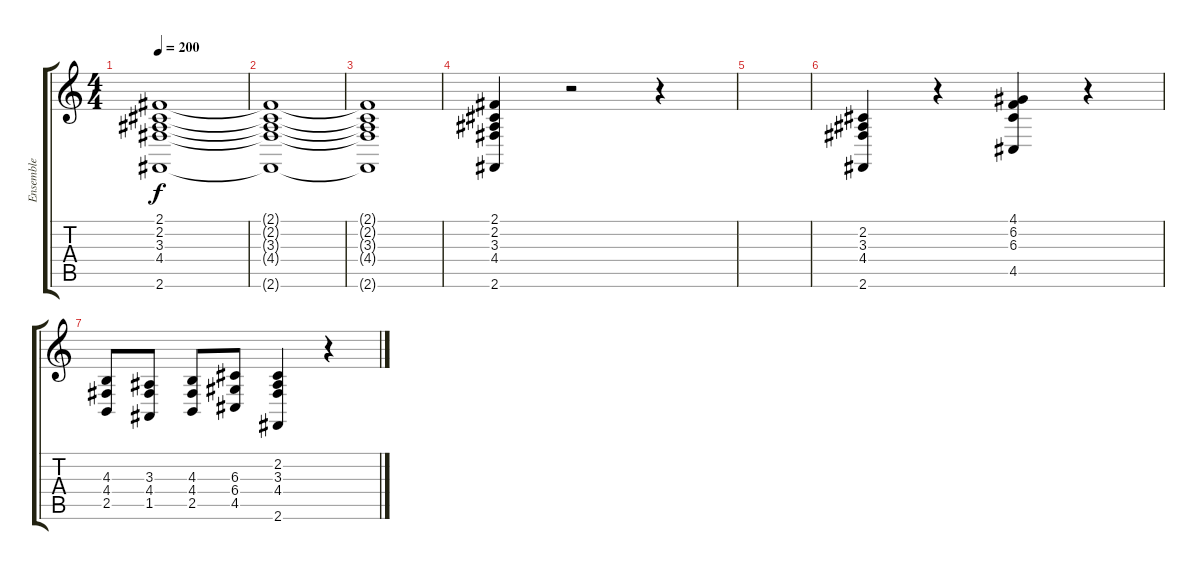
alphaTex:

\track ("Ensemble" "Ensemble") {instrument stringensemble1}
\staff {score tabs}
\tuning (E4 B3 G3 D3 A2 E2) {hide}
\ts (4 4)
\tempo 200
\clef g2
\ks c
(2.1{t} 2.2{t} 3.3{t} 4.4{t} 2.6{t}).1{dy f} |
(2.1{t} 2.2{t} 3.3{t} 4.4{t} 2.6{t}).1 |
(2.1{t} 2.2{t} 3.3{t} 4.4{t} 2.6{t}).1 |
\section ("" "")
(2.1 2.2 3.3 4.4 2.6).4 r.2 r.4 |
|
(2.2 3.3 4.4 2.6).4 r.4 (4.1 6.2 6.3 4.5).4 r.4 |
(4.3 4.4 2.5).8 (3.3 4.4 1.5).8 (4.3 4.4 2.5).8 (6.3 6.4 4.5).8 (2.2 3.3 4.4 2.6).4 r.4
